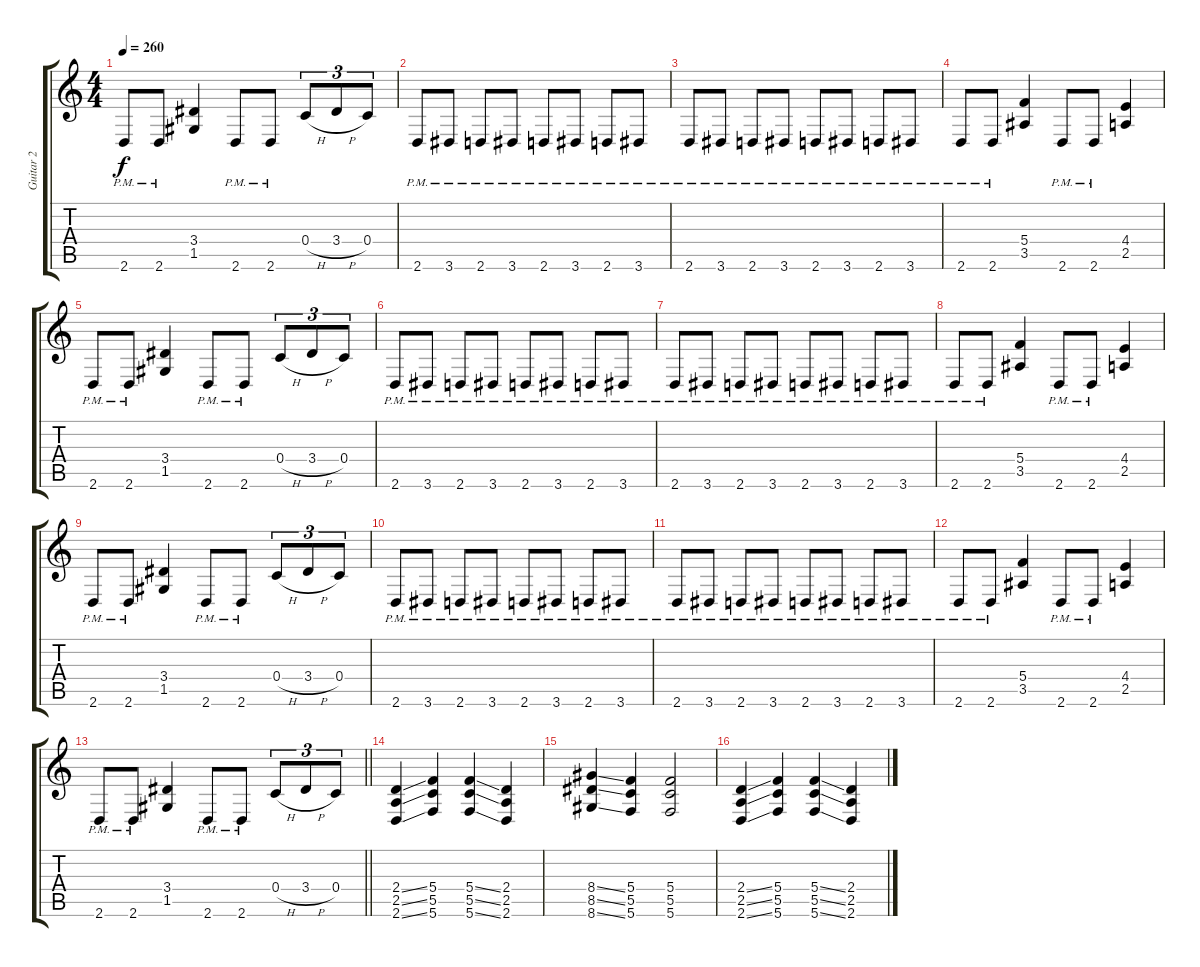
\track ("Guitar 2" "Guitar 2") {instrument distortionguitar}
\staff {score tabs}
\tuning (D4 A3 F3 C3 G2 C2) {hide}
\ts (4 4)
\tempo 260
\clef g2
\ks c
2.6{pm}.8{dy f} 2.6{pm}.8 (3.4 1.5).4 2.6{pm}.8 2.6{pm}.8 0.4{h}.8{tu (3 2)} 3.4{h}.8{tu (3 2)} 0.4.8{tu (3 2)} |
2.6{pm}.8 3.6{pm}.8 2.6{pm}.8 3.6{pm}.8 2.6{pm}.8 3.6{pm}.8 2.6{pm}.8 3.6{pm}.8 |
2.6{pm}.8 3.6{pm}.8 2.6{pm}.8 3.6{pm}.8 2.6{pm}.8 3.6{pm}.8 2.6{pm}.8 3.6{pm}.8 |
2.6{pm}.8 2.6{pm}.8 (5.4 3.5).4 2.6{pm}.8 2.6{pm}.8 (4.4 2.5).4 |
2.6{pm}.8 2.6{pm}.8 (3.4 1.5).4 2.6{pm}.8 2.6{pm}.8 0.4{h}.8{tu (3 2)} 3.4{h}.8{tu (3 2)} 0.4.8{tu (3 2)} |
2.6{pm}.8 3.6{pm}.8 2.6{pm}.8 3.6{pm}.8 2.6{pm}.8 3.6{pm}.8 2.6{pm}.8 3.6{pm}.8 |
2.6{pm}.8 3.6{pm}.8 2.6{pm}.8 3.6{pm}.8 2.6{pm}.8 3.6{pm}.8 2.6{pm}.8 3.6{pm}.8 |
2.6{pm}.8 2.6{pm}.8 (5.4 3.5).4 2.6{pm}.8 2.6{pm}.8 (4.4 2.5).4 |
2.6{pm}.8 2.6{pm}.8 (3.4 1.5).4 2.6{pm}.8 2.6{pm}.8 0.4{h}.8{tu (3 2)} 3.4{h}.8{tu (3 2)} 0.4.8{tu (3 2)} |
2.6{pm}.8 3.6{pm}.8 2.6{pm}.8 3.6{pm}.8 2.6{pm}.8 3.6{pm}.8 2.6{pm}.8 3.6{pm}.8 |
2.6{pm}.8 3.6{pm}.8 2.6{pm}.8 3.6{pm}.8 2.6{pm}.8 3.6{pm}.8 2.6{pm}.8 3.6{pm}.8 |
2.6{pm}.8 2.6{pm}.8 (5.4 3.5).4 2.6{pm}.8 2.6{pm}.8 (4.4 2.5).4 |
\barLineRight lightlight
2.6{pm}.8 2.6{pm}.8 (3.4 1.5).4 2.6{pm}.8 2.6{pm}.8 0.4{h}.8{tu (3 2)} 3.4{h}.8{tu (3 2)} 0.4.8{tu (3 2)} |
(2.4{ss} 2.5{ss} 2.6{ss}).4 (5.4 5.5 5.6).4 (5.4{ss} 5.5{ss} 5.6{ss}).4 (2.4 2.5 2.6).4 |
(8.4{ss} 8.5{ss} 8.6{ss}).4 (5.4 5.5 5.6).4 (5.4 5.5 5.6).2 |
(2.4{ss} 2.5{ss} 2.6{ss}).4 (5.4 5.5 5.6).4 (5.4{ss} 5.5{ss} 5.6{ss}).4 (2.4 2.5 2.6).4
